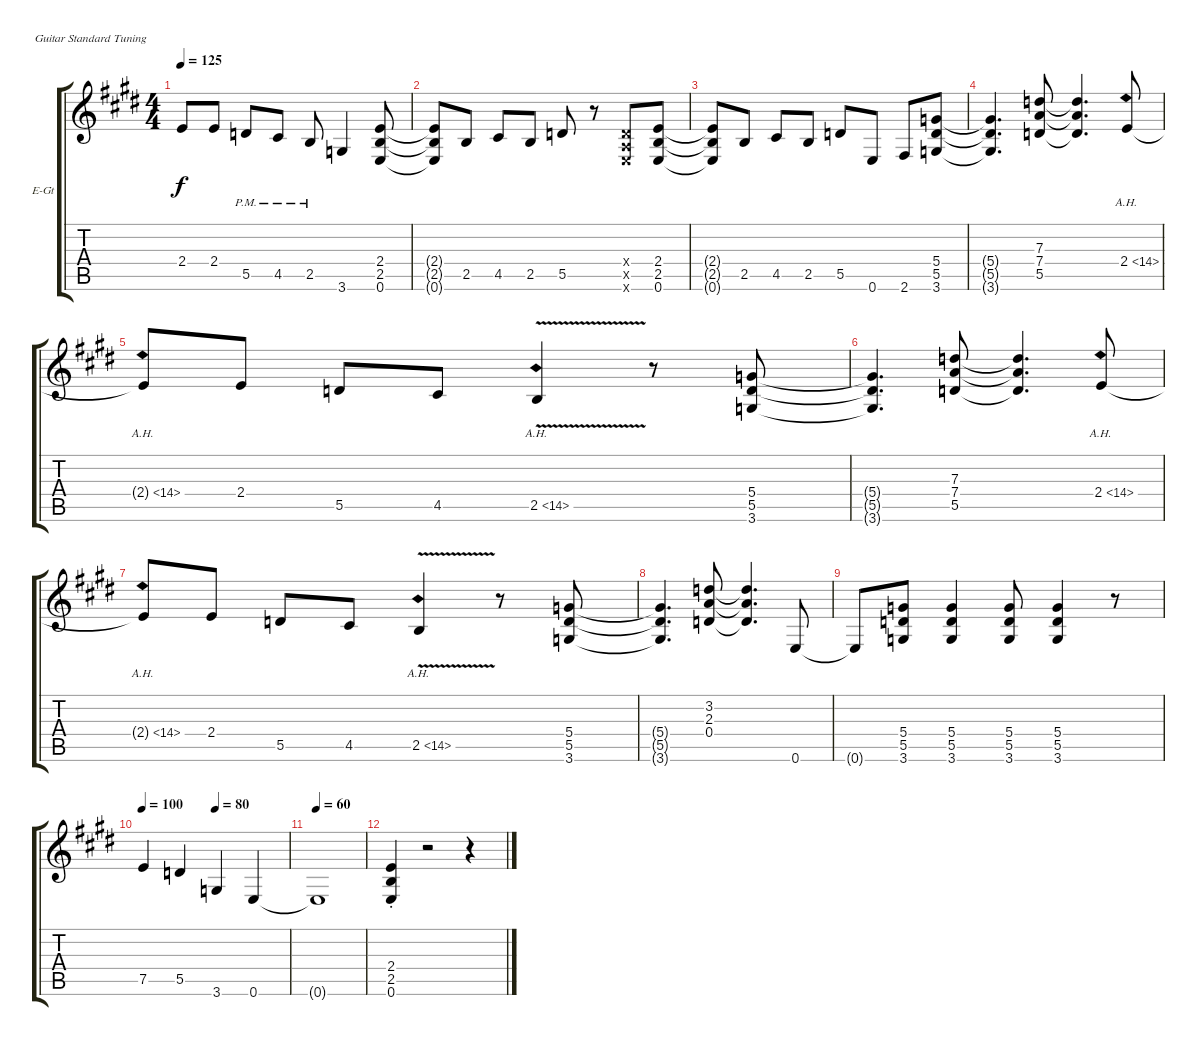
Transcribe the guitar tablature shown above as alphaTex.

\bracketExtendMode groupsimilarinstruments
\firstSystemTrackNameOrientation horizontal
\otherSystemsTrackNameOrientation horizontal
\track ("Lead Guitar" "E-Gt") {instrument overdrivenguitar}
\staff {score tabs}
\tuning (E4 B3 G3 D3 A2 E2)
\ts (4 4)
\tempo 125
\clef g2
\ks e
2.4{t}.8{dy f} 2.4.8 5.5{pm}.8 4.5{pm}.8 2.5{pm}.8 3.6.4 (2.4 2.5 0.6).8 |
(2.4{t} 2.5{t} 0.6{t}).8 2.5.8 4.5.8 2.5.8 5.5.8 r.8 (0.4{x} 0.5{x} 0.6{x}).8 (2.4 2.5 0.6).8 |
(2.4{t} 2.5{t} 0.6{t}).8 2.5.8 4.5.8 2.5.8 5.5.8 0.6.8 2.6.8 (5.4 5.5 3.6).8 |
(5.4{t} 5.5{t} 3.6{t}).4{d} (7.3 7.4 5.5).8 (7.3{t} 7.4{t} 5.5{t}).4{d} 2.4{ah 12}.8 |
2.4{ah 12 t}.8 2.4.8 5.5.8 4.5.8 2.5{ah 12 v}.4 r.8 (5.4 5.5 3.6).8 |
(5.4{t} 5.5{t} 3.6{t}).4{d} (7.3 7.4 5.5).8 (7.3{t} 7.4{t} 5.5{t}).4{d} 2.4{ah 12}.8 |
2.4{ah 12 t}.8 2.4.8 5.5.8 4.5.8 2.5{ah 12 v}.4 r.8 (5.4 5.5 3.6).8 |
(5.4{t} 5.5{t} 3.6{t}).4{d} (3.2 2.3 0.4).8 (3.2{t} 2.3{t} 0.4{t}).4{d} 0.6.8 |
0.6{t}.8 (5.4 5.5 3.6).8 (5.4 5.5 3.6).4 (5.4 5.5 3.6).8 (5.4 5.5 3.6).4 r.8 |
\tempo 100
\tempo (80 0.5)
7.5.4 5.5.4 3.6.4 0.6.4 |
\tempo 60
0.6{t}.1 |
(2.4{st} 2.5{st} 0.6{st}).4 r.2 r.4
